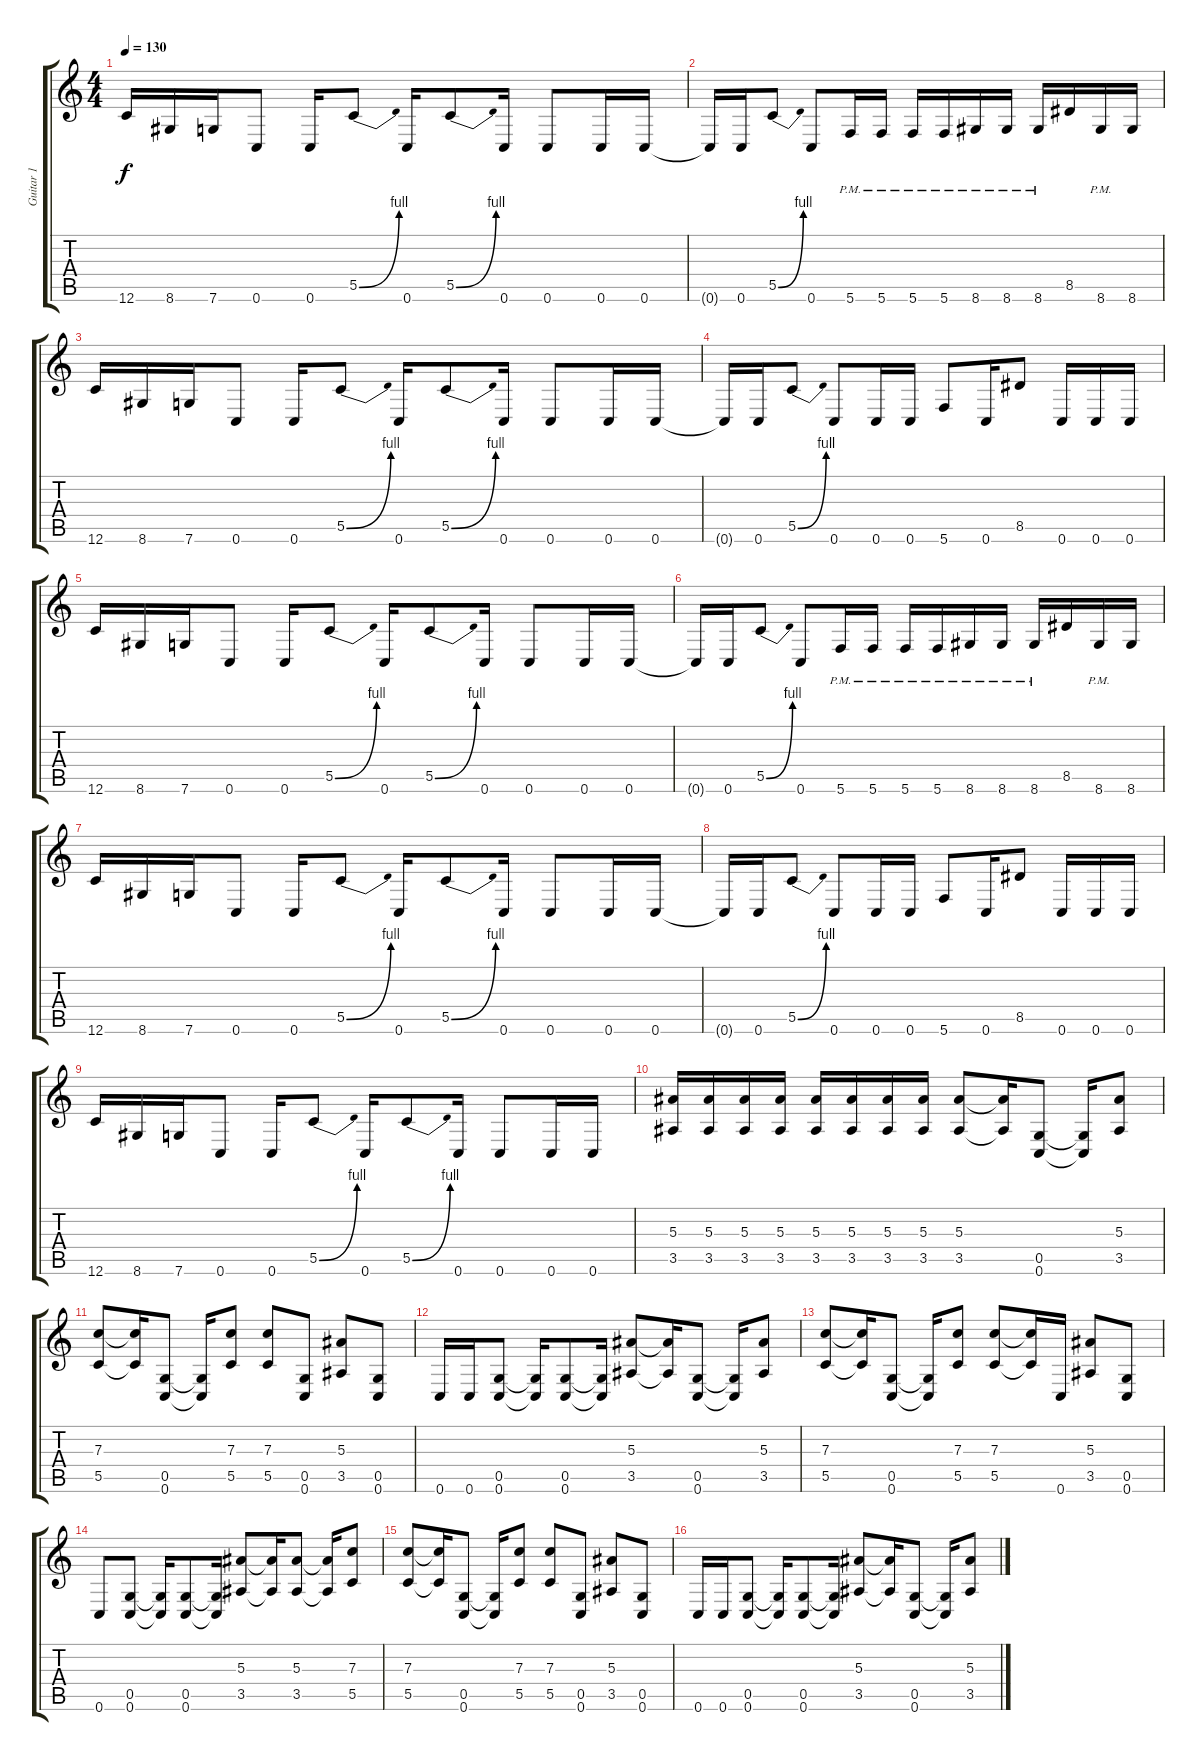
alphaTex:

\track ("Guitar 1" "Guitar 1") {instrument distortionguitar}
\staff {score tabs}
\tuning (D4 A3 F3 C3 G2 C2) {hide}
\ts (4 4)
\tempo 130
\clef g2
\ks c
12.6.16{dy f} 8.6.16 7.6.16 0.6.8 0.6.16 5.5{be (bend 0 0 60 4)}.8 0.6.16 5.5{be (bend 0 0 60 4)}.8 0.6.16 0.6.8 0.6.16 0.6.16 |
0.6{t}.16 0.6.16 5.5{be (bend 0 0 60 4)}.8 0.6.8 5.6{pm}.16 5.6{pm}.16 5.6{pm}.16 5.6{pm}.16 8.6{pm}.16 8.6{pm}.16 8.6{pm}.16 8.5.16 8.6{pm}.16 8.6.16 |
12.6.16 8.6.16 7.6.16 0.6.8 0.6.16 5.5{be (bend 0 0 60 4)}.8 0.6.16 5.5{be (bend 0 0 60 4)}.8 0.6.16 0.6.8 0.6.16 0.6.16 |
0.6{t}.16 0.6.16 5.5{be (bend 0 0 60 4)}.8 0.6.8 0.6.16 0.6.16 5.6.8 0.6.16 8.5.8 0.6.16 0.6.16 0.6.16 |
12.6.16 8.6.16 7.6.16 0.6.8 0.6.16 5.5{be (bend 0 0 60 4)}.8 0.6.16 5.5{be (bend 0 0 60 4)}.8 0.6.16 0.6.8 0.6.16 0.6.16 |
0.6{t}.16 0.6.16 5.5{be (bend 0 0 60 4)}.8 0.6.8 5.6{pm}.16 5.6{pm}.16 5.6{pm}.16 5.6{pm}.16 8.6{pm}.16 8.6{pm}.16 8.6{pm}.16 8.5.16 8.6{pm}.16 8.6.16 |
12.6.16 8.6.16 7.6.16 0.6.8 0.6.16 5.5{be (bend 0 0 60 4)}.8 0.6.16 5.5{be (bend 0 0 60 4)}.8 0.6.16 0.6.8 0.6.16 0.6.16 |
0.6{t}.16 0.6.16 5.5{be (bend 0 0 60 4)}.8 0.6.8 0.6.16 0.6.16 5.6.8 0.6.16 8.5.8 0.6.16 0.6.16 0.6.16 |
12.6.16 8.6.16 7.6.16 0.6.8 0.6.16 5.5{be (bend 0 0 60 4)}.8 0.6.16 5.5{be (bend 0 0 60 4)}.8 0.6.16 0.6.8 0.6.16 0.6.16 |
(5.3 3.5).16{volume 7} (5.3 3.5).16 (5.3 3.5).16 (5.3 3.5).16 (5.3 3.5).16 (5.3 3.5).16 (5.3 3.5).16 (5.3 3.5).16 (5.3 3.5).8 (5.3{t} 3.5{t}).16 (0.5 0.6).8 (0.5{t} 0.6{t}).16 (5.3 3.5).8 |
(7.3 5.5).8{volume 13} (7.3{t} 5.5{t}).16 (0.5 0.6).8 (0.5{t} 0.6{t}).16 (7.3 5.5).8 (7.3 5.5).8 (0.5 0.6).8 (5.3 3.5).8 (0.5 0.6).8 |
0.6.16 0.6.16 (0.5 0.6).8 (0.5{t} 0.6{t}).16 (0.5 0.6).8 (0.5{t} 0.6{t}).16 (5.3 3.5).8 (5.3{t} 3.5{t}).16 (0.5 0.6).8 (0.5{t} 0.6{t}).16 (5.3 3.5).8 |
(7.3 5.5).8 (7.3{t} 5.5{t}).16 (0.5 0.6).8 (0.5{t} 0.6{t}).16 (7.3 5.5).8 (7.3 5.5).8 (7.3{t} 5.5{t}).16 0.6.16 (5.3 3.5).8 (0.5 0.6).8 |
0.6.8 (0.5 0.6).8 (0.5{t} 0.6{t}).16 (0.5 0.6).8 (0.5{t} 0.6{t}).16 (5.3 3.5).8 (5.3{t} 3.5{t}).16 (5.3 3.5).8 (5.3{t} 3.5{t}).16 (7.3 5.5).8 |
(7.3 5.5).8 (7.3{t} 5.5{t}).16 (0.5 0.6).8 (0.5{t} 0.6{t}).16 (7.3 5.5).8 (7.3 5.5).8 (0.5 0.6).8 (5.3 3.5).8 (0.5 0.6).8 |
0.6.16 0.6.16 (0.5 0.6).8 (0.5{t} 0.6{t}).16 (0.5 0.6).8 (0.5{t} 0.6{t}).16 (5.3 3.5).8 (5.3{t} 3.5{t}).16 (0.5 0.6).8 (0.5{t} 0.6{t}).16 (5.3 3.5).8
